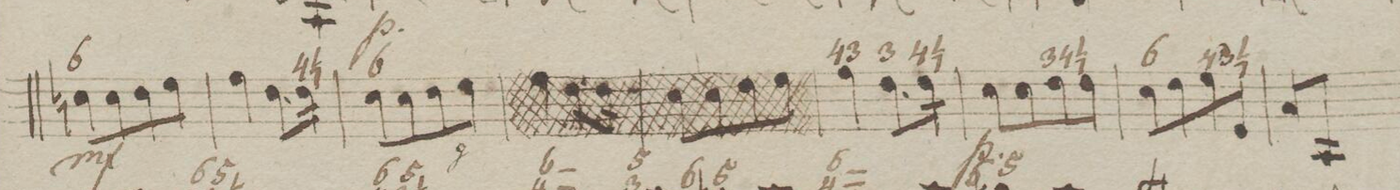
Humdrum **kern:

**kern	**fba	**dynam
*I"Organ.	*	*
*clefF4	*	*
*k[b-]	*	*
8En\L	6	mf
8E\	.	.
8F\	.	.
8G\J	.	.
=78	=78	=78
4A\	.	.
8.F\L	.	.
16F\Jk	n4r	.
=79	=79	=79
8E\L	6	.
8E\	.	.
8F\	.	.
8G\J	.	.
=80	=80	=80
4A\	4	.
.	3	.
8.F\L	3	.
16F\Jk	n4r	.
=81	=81	=81
8E\L	.	p
8E\	.	.
8F\	3	.
8F\J	n4r	.
=82	=82	=82
8E\L	6	.
8F\	.	.
8G\	4	.
8GG/J	n3r	.
=83	=83	=83
8C/L	.	.
8CC/J	.	.
*-	*-	*-
